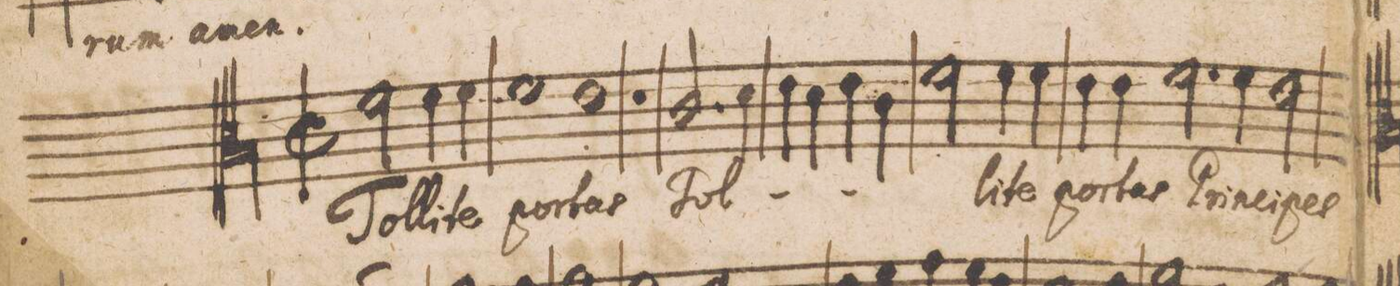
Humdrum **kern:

**kern	**text
*I"Alto.	*
*clefC3	*
*k[b-]	*
*met(C|)	*
*M2/1	*
*2\right	*
2f\	Tol-
4f\	-li-
4f\	-te
1f\	por-
=2	=2
1e\	-tas
1r	.
=3	=3
2.c/	Tol-
4d\	.
4e\	.
4d\	.
4e\	.
4c\	.
=4	=4
2f\	.
4f\	-li-
4f\	-te
4e\	por-
4e\	-tas
2.f\	Prin-
=5	=5
4f\	-ci-
2e\	-pes
*-	*-
